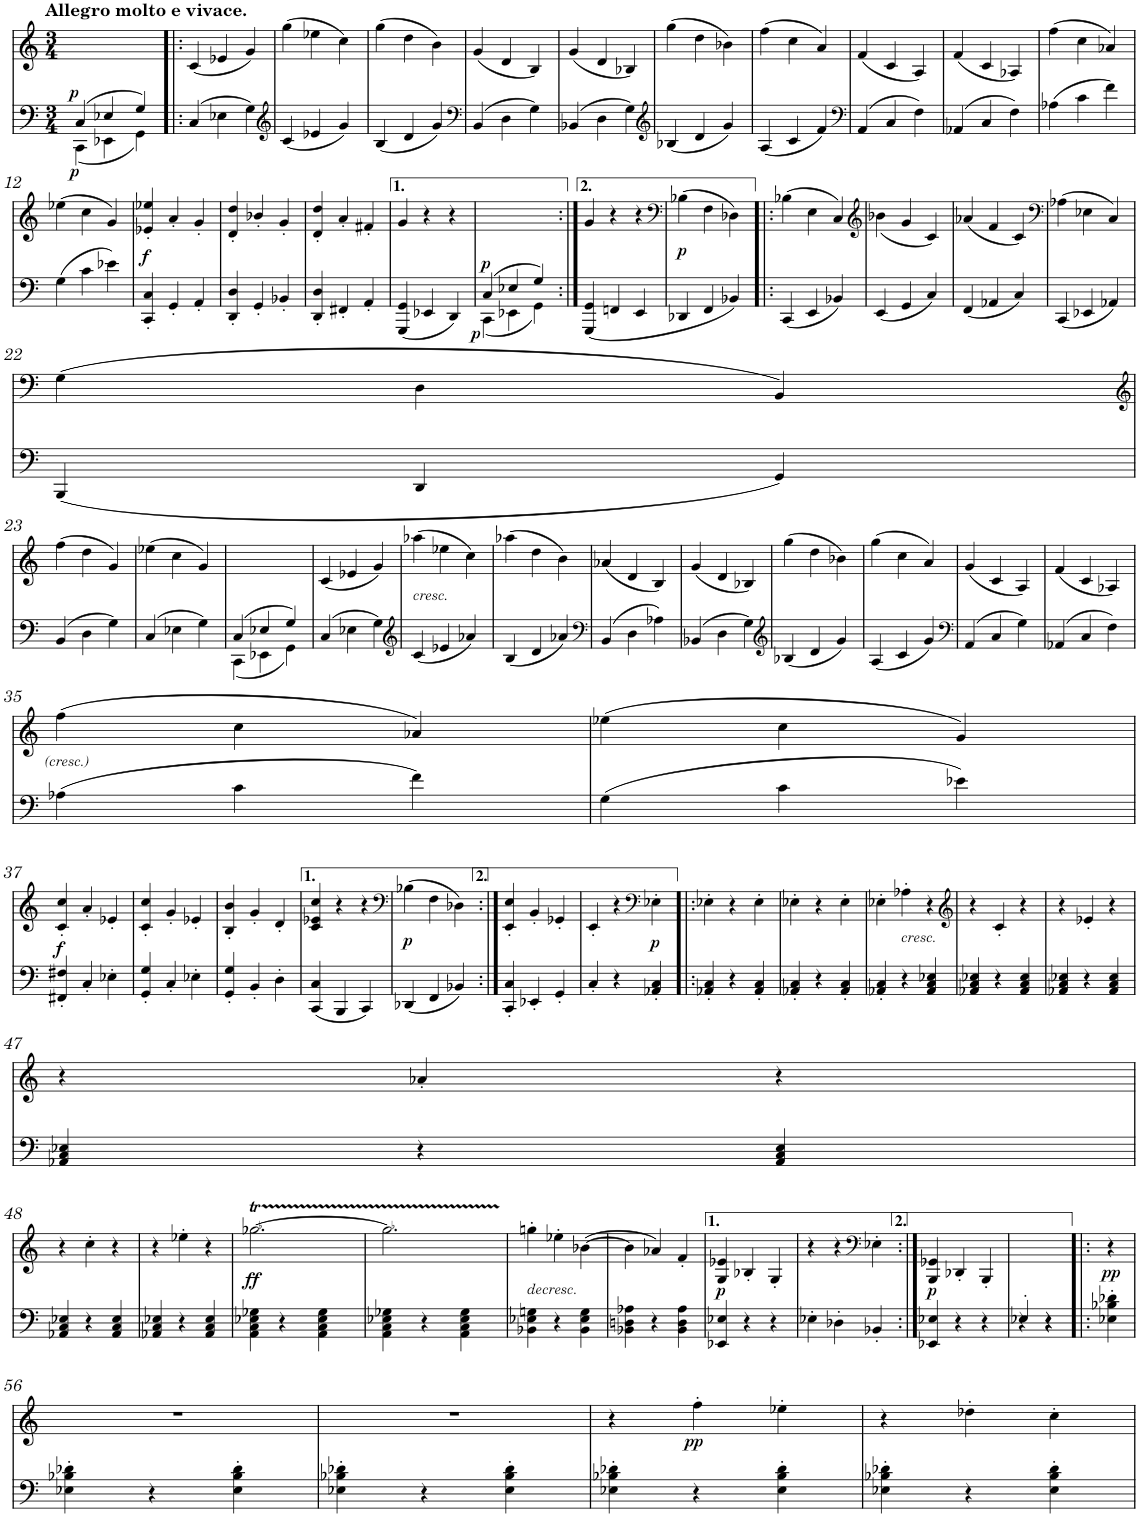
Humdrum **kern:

**kern	**kern	**dynam
*part1	*part1	*part1
*staff2	*staff1	*staff1/2
*I"グランドピアノ	*	*
*clefF4	*clefG2	*
*k[]	*k[]	*
*M3/4	*M3/4	*
=1	=1	=1
*^	*	*
!	!	!LO:TX:a:B:t=Allegro molto e vivace.	!
!	!	!	!LO:DY:b=2
!	!	!	!LO:DY:n=1:b
4C/	4CC\	2.ryy	p p
4E-X/	4EE-X\	.	.
4G/	4GG\	.	.
*v	*v	*	*
=2!|:	=2!|:	=2!|:
4C/	(4c/	.
4E-X\	4e-X/	.
4G\	4g/)	.
=3	=3	=3
*clefG2	*	*
4c/	(4gg\	.
4e-X/	4ee-X\	.
4g/	4cc\)	.
=4	=4	=4
4B/	(4gg\	.
4d/	4dd\	.
4g/	4b\)	.
=5	=5	=5
*clefF4	*	*
4BB/	(4g/	.
4D\	4d/	.
4G\	4B/)	.
=6	=6	=6
4BB-X/	(4g/	.
4D\	4d/	.
4G\	4B-X/)	.
=7	=7	=7
*clefG2	*	*
4B-X/	(4gg\	.
4d/	4dd\	.
4g/	4b-X\)	.
=8	=8	=8
4A/	(4ff\	.
4c/	4cc\	.
4f/	4a/)	.
=9	=9	=9
*clefF4	*	*
4AA/	(4f/	.
4C/	4c/	.
4F\	4A/)	.
=10	=10	=10
4AA-X/	(4f/	.
4C/	4c/	.
4F\	4A-X/)	.
=11	=11	=11
4A-X\	(4ff\	.
4c\	4cc\	.
4f\	4a-X/)	.
!!LO:LB:g=z
=12	=12	=12
4G\	(4ee-X\	.
4c\	4cc\	.
4e-X\	4g/)	.
=13	=13	=13
!	!	!LO:DY:b
4CC/' 4C/'	4e-X/' 4ee-X/'	f
4GG'/	4a'/	.
4AA'/	4g'/	.
=14	=14	=14
4DD/' 4D/'	4d/' 4dd/'	.
4GG'/	4b-X'/	.
4BB-X'/	4g'/	.
=15	=15	=15
4DD/' 4D/'	4d/' 4dd/'	.
4FF#X'/	4a'/	.
4AA'/	4f#X'/	.
=16	=16	=16
4GGG/ 4GG/	4g/	.
4EE-X/	4r	.
4DD/	4r	.
=17	=17	=17
*^	*	*
!	!	!	!LO:DY:b=2
!	!	!	!LO:DY:n=1:b
4C/	4CC\	2.ryy	p p
4E-X/	4EE-X\	.	.
4G/	4GG\	.	.
*v	*v	*	*
=16:|!	=16:|!	=16:|!
4GGG/ 4GG/	4g/	.
4FFn/	4r	.
4EE/	4r	.
=17	=17	=17
*	*clefF4	*
!	!	!LO:DY:b
4DD-X/	(4B-X\	p
4FF/	4F\	.
4BB-X/	4D-X\)	.
=18!|:	=18!|:	=18!|:
4CC/	(4B-X\	.
4EE/	4E\	.
4BB-X/	4C/)	.
=19	=19	=19
*	*clefG2	*
4EE/	(<4b-X\	.
4GG/	4g/	.
4C/	4c/)	.
=20	=20	=20
4FF/	(4a-X/	.
4AA-X/	4f/	.
4C/	4c/)	.
=21	=21	=21
*	*clefF4	*
4CC/	(4A-X\	.
4EE-X/	4E-X\	.
4AA-X/	4C/)	.
!!LO:LB:g=z
=22	=22	=22
4BBB/	(4G\	.
4DD/	4D\	.
4GG/	4BB/)	.
!!LO:LB:g=z
=23	=23	=23
*	*clefG2	*
4BB/	(4ff\	.
4D\	4dd\	.
4G\	4g/)	.
=24	=24	=24
4C/	(4ee-X\	.
4E-X\	4cc\	.
4G\	4g/)	.
=25	=25	=25
*^	*	*
4C/	4CC\	2.ryy	.
4E-X/	4EE-X\	.	.
4G/	4GG\	.	.
*v	*v	*	*
=26	=26	=26
4C/	(4c/	.
4E-X\	4e-X/	.
4G\	4g/)	.
=27	=27	=27
*clefG2	*	*
!	!LO:TX:b:i:t=cresc.	!
4c/	(4aa-X\	.
4e-X/	4ee-X\	.
4a-X/	4cc\)	.
=28	=28	=28
4B/	(4aa-X\	.
4d/	4dd\	.
4a-X/	4b\)	.
=29	=29	=29
*clefF4	*	*
4BB/	(4a-X/	.
4D\	4d/	.
4A-X\	4B/)	.
=30	=30	=30
4BB-X/	(4g/	.
4D\	4d/	.
4G\	4B-X/)	.
=31	=31	=31
*clefG2	*	*
4B-X/	(4gg\	.
4d/	4dd\	.
4g/	4b-X\)	.
=32	=32	=32
4A/	(4gg\	.
4c/	4cc\	.
4g/	4a/)	.
=33	=33	=33
*clefF4	*	*
4AA/	(4g/	.
4C/	4c/	.
4G\	4A/)	.
=34	=34	=34
4AA-X/	(4f/	.
4C/	4c/	.
4F\	4A-X/)	.
!!LO:LB:g=z
=35	=35	=35
4A-X\	(4ff\	.
4c\	4cc\	.
4f\	4a-X/)	.
=36	=36	=36
4G\	(4ee-X\	.
4c\	4cc\	.
4e-X\	4g/)	.
!!LO:LB:g=z
=37	=37	=37
!	!	!LO:DY:b
4FF#X/' 4F#X/'	4c/' 4cc/'	f
4C'/	4a'/	.
4E-X'\	4e-X'/	.
=38	=38	=38
4GG/' 4G/'	4c/' 4cc/'	.
4C'/	4g'/	.
4E-X'\	4e-X'/	.
=39	=39	=39
4GG/' 4G/'	4B/' 4b/'	.
4BB'/	4g'/	.
4D'\	4d'/	.
=40	=40	=40
4CC/ 4C/	4c/ 4e-X/ 4cc/	.
4BBB/	4r	.
4CC/	4r	.
=41	=41	=41
*	*clefF4	*
!	!	!LO:DY:b
4DD-X/	(4B-X\	p
4FF/	4F\	.
4BB-X/	4D-X\)	.
=40:|!	=40:|!	=40:|!
4CC/' 4C/'	4c/' 4cc/'	.
4EE-X'/	4g'/	.
4GG'/	4e-X'/	.
=41	=41	=41
4C'/	4c'/	.
4r	4r	.
*	*clefF4	*
!	!	!LO:DY:b
4AA-X/' 4C/'	4E-X'\	p
=42!|:	=42!|:	=42!|:
4AA-X/' 4C/'	4E-X'\	.
4r	4r	.
4AA-/' 4C/'	4E-'\	.
=43	=43	=43
4AA-X/' 4C/'	4E-X'\	.
4r	4r	.
4AA-/' 4C/'	4E-'\	.
=44	=44	=44
4AA-X/' 4C/'	4E-X'\	.
!	!LO:TX:b:i:t=cresc.	!
4r	4A-X'\	.
4AA-/' 4C/' 4E-X/'	4r	.
=45	=45	=45
*	*clefG2	*
4AA-X/' 4C/' 4E-X/'	4r	.
4r	4c'/	.
4AA-/' 4C/' 4E-/'	4r	.
=46	=46	=46
4AA-X/' 4C/' 4E-X/'	4r	.
4r	4e-X'/	.
4AA-/' 4C/' 4E-/'	4r	.
!!LO:LB:g=z
=47	=47	=47
4AA-X/' 4C/' 4E-X/'	4r	.
4r	4a-X'/	.
4AA-/' 4C/' 4E-/'	4r	.
!!LO:LB:g=z
=48	=48	=48
4AA-X/' 4C/' 4E-X/'	4r	.
4r	4cc'\	.
4AA-/' 4C/' 4E-/'	4r	.
=49	=49	=49
4AA-X/' 4C/' 4E-X/'	4r	.
4r	4ee-X'\	.
4AA-/' 4C/' 4E-/'	4r	.
=50	=50	=50
*	*^	*
!	!	!	!LO:DY:b
4AA\' 4C\' 4E-X\' 4G-X\'	[2.gg-XT\	8gg-!L	ff
.	.	8aa-X!J	.
*	*	*Xtuplet	*
4r	.	12gg-!L	.
.	.	12aa-!	.
.	.	12gg-!J	.
4AA\' 4C\' 4E-\' 4G-\'	.	12aa-!L	.
.	.	12gg-!	.
.	.	12aa-!J	.
=51	=51	=51	=51
4AA\' 4C\' 4E-X\' 4G-X\'	2.gg-TTT\]	12gg-X!L	.
.	.	12aa-X!	.
.	.	12gg-!J	.
4r	.	12aa-!L	.
.	.	12gg-!	.
.	.	12aa-!J	.
4AA\' 4C\' 4E-\' 4G-\'	.	12gg-!L	.
.	.	12aa-!	.
.	.	12gg-!J	.
=52	=52	=52	=52
!	!LO:TX:b:i:t=decresc.	!	!
*	*v	*v	*
4BB-X\' 4E-X\' 4Gn\'	4ggn'\	.
4r	4ee-X'\	.
4BB-\' 4E-\' 4G\'	([4b-X\	.
=53	=53	=53
4BB-X\' 4Dn\' 4A-X\'	4b-\]	.
4r	4a-X/)	.
4BB-\' 4D\' 4A-\'	4f'/	.
=54	=54	=54
!	!	!LO:DY:b
4EE-X/ 4E-X/	4G/ 4e-X/	p
4r	4B-X'/	.
4r	4G'/	.
=55	=55	=55
4E-X'\	4r	.
4D-X'\	4r	.
*	*clefF4	*
4BB-X'/	4E-X'\	.
=54:|!	=54:|!	=54:|!
!	!	!LO:DY:b
4EE-X/ 4E-X/	4G/ 4e-X/	p
4r	4B-X'/	.
4r	4G'/	.
=55	=55	=55
*^	*	*
4E-X'>/	4r	4ryy	.
4ryy	4r	4r	.
=55X1!|:	=55X1!|:	=55X1!|:	=55X1!|:
!	!	!	!LO:DY:a=2
*v	*v	*	*
4E-X\' 4B-X\' 4d-X\'	4r	pp
!!LO:LB:g=z
=56	=56	=56
4E-X\' 4B-X\' 4d-X\'	2.r	.
4r	.	.
4E-\' 4B-\' 4d-\'	.	.
=57	=57	=57
4E-X\' 4B-X\' 4d-X\'	2.r	.
4r	.	.
4E-\' 4B-\' 4d-\'	.	.
=58	=58	=58
4E-X\' 4B-X\' 4d-X\'	4r	.
!	!	!LO:DY:b
4r	4ff'\	pp
4E-\' 4B-\' 4d-\'	4ee-X'\	.
=59	=59	=59
4E-X\' 4B-X\' 4d-X\'	4r	.
4r	4dd-X'\	.
4E-\' 4B-\' 4d-\'	4cc'\	.
=	=	=
*-	*-	*-
